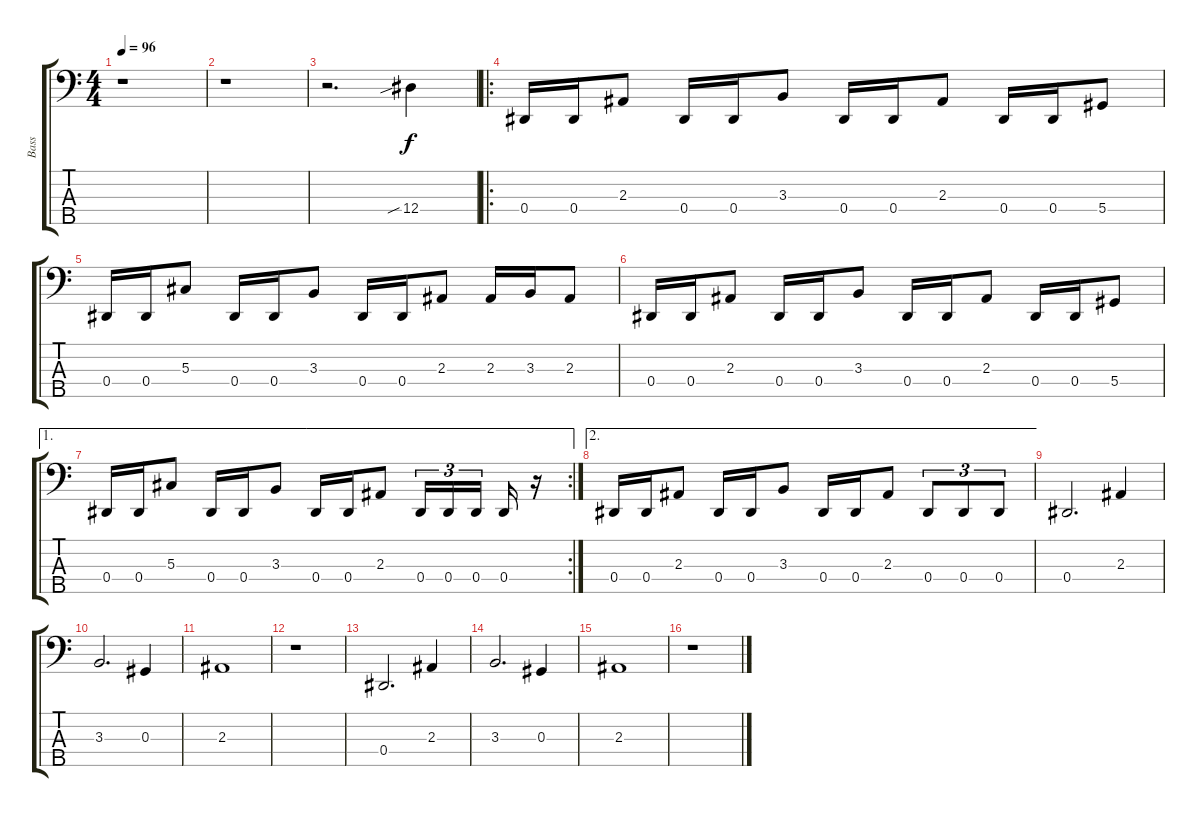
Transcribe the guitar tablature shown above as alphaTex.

\track ("Bass" "Bass") {instrument electricbassfinger}
\staff {score tabs}
\tuning (Gb2 Db2 Ab1 Eb1 Bb0) {hide}
\ts (4 4)
\tempo 96
\clef f4
\ks c
r.1{dy f} |
r.1 |
r.2{d} 12.4{sib}.4 |
\ro
0.4.16 0.4.16 2.3.8 0.4.16 0.4.16 3.3.8 0.4.16 0.4.16 2.3.8 0.4.16 0.4.16 5.4.8 |
0.4.16 0.4.16 5.3.8 0.4.16 0.4.16 3.3.8 0.4.16 0.4.16 2.3.8 2.3.16 3.3.16 2.3.8 |
0.4.16 0.4.16 2.3.8 0.4.16 0.4.16 3.3.8 0.4.16 0.4.16 2.3.8 0.4.16 0.4.16 5.4.8 |
\ae 1
\rc 2
0.4.16 0.4.16 5.3.8 0.4.16 0.4.16 3.3.8 0.4.16 0.4.16 2.3.8 0.4.16{tu (3 2)} 0.4.16{tu (3 2)} 0.4.16{tu (3 2) beam splitsecondary} 0.4.16 r.16 |
\ae 2
0.4.16 0.4.16 2.3.8 0.4.16 0.4.16 3.3.8 0.4.16 0.4.16 2.3.8 0.4.8{tu (3 2)} 0.4.8{tu (3 2)} 0.4.8{tu (3 2)} |
0.4.2{d} 2.3.4 |
3.3.2{d} 0.3.4 |
2.3.1 |
r.1 |
0.4.2{d} 2.3.4 |
3.3.2{d} 0.3.4 |
2.3.1 |
r.1
